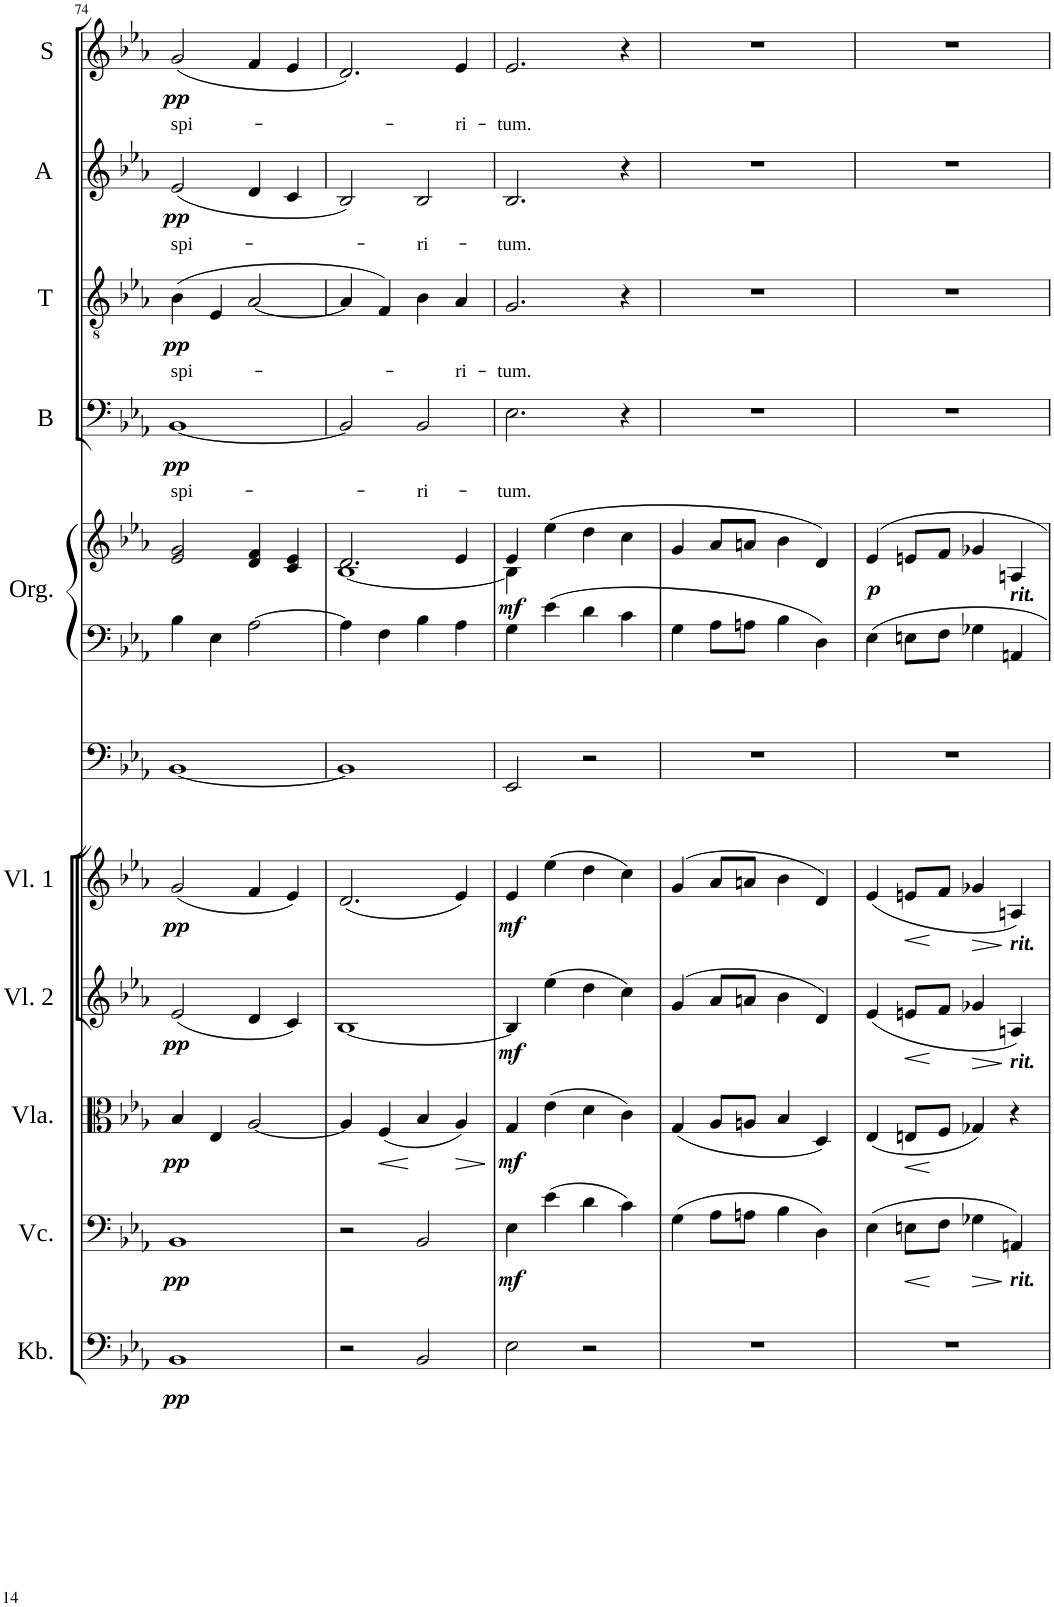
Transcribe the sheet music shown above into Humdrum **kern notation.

**kern	**dynam	**kern	**dynam	**kern	**dynam	**kern	**dynam	**kern	**dynam	**kern	**kern	**kern	**dynam	**kern	**text	**dynam	**kern	**text	**dynam	**kern	**text	**dynam	**kern	**text	**dynam
*part11	*part11	*part10	*part10	*part9	*part9	*part8	*part8	*part7	*part7	*part6	*part5	*part5	*part5	*part4	*part4	*part4	*part3	*part3	*part3	*part2	*part2	*part2	*part1	*part1	*part1
*staff12	*staff12	*staff11	*staff11	*staff10	*staff10	*staff9	*staff9	*staff8	*staff8	*staff7	*staff6	*staff5	*staff5/6	*staff4	*staff4	*staff4	*staff3	*staff3	*staff3	*staff2	*staff2	*staff2	*staff1	*staff1	*staff1
*I"Kontrabass	*	*I"Cello	*	*I"Viola	*	*I"Violine 2	*	*I"Violine 1	*	*	*I"Orgel	*	*	*I"Bass	*	*	*I"Tenor	*	*	*I"Alt	*	*	*I"Sopran	*	*
*I'Kb.	*	*	*	*I'Vla.	*	*I'Vl. 2	*	*I'Vl. 1	*	*	*I'Org.	*	*	*I'B	*	*	*I'T	*	*	*I'A	*	*	*I'S	*	*
!!LO:PB:g=z
*clefF4	*	*clefF4	*	*clefC3	*	*clefG2	*	*clefG2	*	*clefF4	*clefF4	*clefG2	*	*clefF4	*	*	*clefGv2	*	*	*clefG2	*	*	*clefG2	*	*
*Trd7c12	*	*	*	*	*	*	*	*	*	*	*	*	*	*	*	*	*	*	*	*	*	*	*	*	*
*k[b-e-a-]	*	*k[b-e-a-]	*	*k[b-e-a-]	*	*k[b-e-a-]	*	*k[b-e-a-]	*	*k[b-e-a-]	*k[b-e-a-]	*k[b-e-a-]	*	*k[b-e-a-]	*	*	*k[b-e-a-]	*	*	*k[b-e-a-]	*	*	*k[b-e-a-]	*	*
*M4/4	*	*M4/4	*	*M4/4	*	*M4/4	*	*M4/4	*	*M4/4	*M4/4	*M4/4	*	*M4/4	*	*	*M4/4	*	*	*M4/4	*	*	*M4/4	*	*
*met(c)	*	*met(c)	*	*met(c)	*	*met(c)	*	*met(c)	*	*met(c)	*met(c)	*met(c)	*	*met(c)	*	*	*met(c)	*	*	*met(c)	*	*	*met(c)	*	*
=74	=74	=74	=74	=74	=74	=74	=74	=74	=74	=74	=74	=74	=74	=74	=74	=74	=74	=74	=74	=74	=74	=74	=74	=74	=74
!	!LO:DY:b	!	!LO:DY:b	!	!LO:DY:b	!	!LO:DY:b	!	!LO:DY:b	!	!	!	!	!	!LO:LY:b	!LO:DY:b	!	!LO:LY:b	!LO:DY:b	!	!LO:LY:b	!LO:DY:b	!	!LO:LY:b	!LO:DY:b
1BB-	pp	1BB-	pp	4B-/	pp	(2e-/	pp	(2g/	pp	[1BB-	4B-\	2e-/ 2g/	.	[1BB-	spi-	pp	(4B-\	spi-	pp	(2e-/	spi-	pp	(2g/	spi-	pp
.	.	.	.	4E-/	.	.	.	.	.	.	4E-\	.	.	.	.	.	4E-/	.	.	.	.	.	.	.	.
.	.	.	.	[2A-/	.	4d/	.	4f/	.	.	[2A-\	4d/ 4f/	.	.	.	.	[2A-/	.	.	4d/	.	.	4f/	.	.
.	.	.	.	.	.	4c/)	.	4e-/)	.	.	.	4c/ 4e-/	.	.	.	.	.	.	.	4c/	.	.	4e-/	.	.
=75	=75	=75	=75	=75	=75	=75	=75	=75	=75	=75	=75	=75	=75	=75	=75	=75	=75	=75	=75	=75	=75	=75	=75	=75	=75
*	*	*	*	*	*	*	*	*	*	*	*	*^	*	*	*	*	*	*	*	*	*	*	*	*	*
2r	.	2r	.	4A-/]	.	[1B-	.	(2.d/	.	1BB-]	4A-\]	2.d/	[1B-	.	2BB-/]	.	.	4A-/]	.	.	2B-/)	.	.	2.d/)	.	.
!	!	!	!	!	!LO:HP:b	!	!	!	!	!	!	!	!	!	!	!	!	!	!	!	!	!	!	!	!	!
.	.	.	.	(4F/	<	.	.	.	.	.	4F\	.	.	.	.	.	.	4F/)	.	.	.	.	.	.	.	.
!	!	!	!	!	!	!	!	!	!	!	!	!	!	!	!	!LO:LY:b	!	!	!	!	!	!LO:LY:b	!	!	!	!
2BB-/	.	2BB-/	.	4B-/	[	.	.	.	.	.	4B-\	.	.	.	2BB-/	-ri-	.	4B-\	.	.	2B-/	-ri-	.	.	.	.
!	!	!	!	!	!LO:HP:b	!	!	!	!	!	!	!	!	!	!	!	!	!	!LO:LY:b	!	!	!	!	!	!LO:LY:b	!
.	.	.	.	4A-/)	>	.	.	4e-/)	.	.	4A-\	4e-/	.	.	.	.	.	4A-/	-ri-	.	.	.	.	4e-/	-ri-	.
*	*	*	*	*	*	*	*	*	*	*	*	*v	*v	*	*	*	*	*	*	*	*	*	*	*	*	*
.	.	.	.	.	]	.	.	.	.	.	.	.	.	.	.	.	.	.	.	.	.	.	.	.	.
=76	=76	=76	=76	=76	=76	=76	=76	=76	=76	=76	=76	=76	=76	=76	=76	=76	=76	=76	=76	=76	=76	=76	=76	=76	=76
*	*	*	*	*	*	*	*	*	*	*	*	*^	*	*	*	*	*	*	*	*	*	*	*	*	*
!	!	!	!LO:DY:b	!	!LO:DY:b	!	!LO:DY:b	!	!LO:DY:b	!	!	!	!	!LO:DY:b	!	!LO:LY:b	!	!	!LO:LY:b	!	!	!LO:LY:b	!	!	!LO:LY:b	!
2E-\	.	4E-\	mf	4G/	mf	4B-/]	mf	4e-/	mf	2EE-/	4G\	4e-/	4B-\]	mf	2.E-\	-tum.	.	2.G/	-tum.	.	2.B-/	-tum.	.	2.e-/	-tum.	.
.	.	(4e-\	.	(4e-\	.	(4ee-\	.	(4ee-\	.	.	4e-\	(4ee-\	2.ryy	.	.	.	.	.	.	.	.	.	.	.	.	.
2r	.	4d\	.	4d\	.	4dd\	.	4dd\	.	2r	4d\	4dd\	.	.	.	.	.	.	.	.	.	.	.	.	.	.
.	.	4c\)	.	4c\)	.	4cc\)	.	4cc\)	.	.	4c\	4cc\	.	.	4r	.	.	4r	.	.	4r	.	.	4r	.	.
*	*	*	*	*	*	*	*	*	*	*	*	*v	*v	*	*	*	*	*	*	*	*	*	*	*	*	*
=77	=77	=77	=77	=77	=77	=77	=77	=77	=77	=77	=77	=77	=77	=77	=77	=77	=77	=77	=77	=77	=77	=77	=77	=77	=77
1r	.	(4G\	.	(4G/	.	(4g/	.	(4g/	.	1r	4G\	4g/	.	1r	.	.	1r	.	.	1r	.	.	1r	.	.
.	.	8A-\L	.	8A-/L	.	8a-/L	.	8a-/L	.	.	8A-\L	8a-/L	.	.	.	.	.	.	.	.	.	.	.	.	.
.	.	8An\J	.	8An/J	.	8an/J	.	8an/J	.	.	8An\J	8an/J	.	.	.	.	.	.	.	.	.	.	.	.	.
.	.	4B-\	.	4B-/	.	4b-\	.	4b-\	.	.	4B-\	4b-\	.	.	.	.	.	.	.	.	.	.	.	.	.
.	.	4D\)	.	4D/)	.	4d/)	.	4d/)	.	.	4D\	4d/)	.	.	.	.	.	.	.	.	.	.	.	.	.
=78	=78	=78	=78	=78	=78	=78	=78	=78	=78	=78	=78	=78	=78	=78	=78	=78	=78	=78	=78	=78	=78	=78	=78	=78	=78
!	!	!	!	!	!	!	!	!	!	!	!	!	!LO:DY:b	!	!	!	!	!	!	!	!	!	!	!	!
1r	.	(4E-\	.	(4E-/	.	(4e-/	.	(4e-/	.	1r	4E-\	4e-/	p	1r	.	.	1r	.	.	1r	.	.	1r	.	.
!	!	!	!LO:HP:b	!	!LO:HP:b	!	!LO:HP:b	!	!LO:HP:b	!	!	!	!	!	!	!	!	!	!	!	!	!	!	!	!
.	.	8En\L	<	8En/L	<	8en/L	<	8en/L	<	.	8En\L	8en/L	.	.	.	.	.	.	.	.	.	.	.	.	.
.	.	8F\J	[	8F/J	[	8f/J	[	8f/J	[	.	8F\J	8f/J	.	.	.	.	.	.	.	.	.	.	.	.	.
!	!	!	!LO:HP:b	!	!	!	!LO:HP:b	!	!LO:HP:b	!	!	!	!	!	!	!	!	!	!	!	!	!	!	!	!
.	.	4G-X\	>	4G-X/)	.	4g-X/	>	4g-X/	>	.	4G-X\	4g-X/	.	.	.	.	.	.	.	.	.	.	.	.	.
!	!	!	!	!	!	!	!	!	!	!	!	!LO:TX:b:Bi:t=rit.	!	!	!	!	!	!	!	!	!	!	!	!	!
!	!	!	!	!	!	!	!	!LO:TX:b:Bi:t=rit.	!	!	!	!	!	!	!	!	!	!	!	!	!	!	!	!	!
!	!	!	!	!	!	!LO:TX:b:Bi:t=rit.	!	!	!	!	!	!	!	!	!	!	!	!	!	!	!	!	!	!	!
!	!	!LO:TX:b:Bi:t=rit.	!	!	!	!	!	!	!	!	!	!	!	!	!	!	!	!	!	!	!	!	!	!	!
.	.	4AAn/)	]	4r	.	4An/)	]	4An/)	]	.	4AAn/	4An/	.	.	.	.	.	.	.	.	.	.	.	.	.
=	=	=	=	=	=	=	=	=	=	=	=	=	=	=	=	=	=	=	=	=	=	=	=	=	=
*-	*-	*-	*-	*-	*-	*-	*-	*-	*-	*-	*-	*-	*-	*-	*-	*-	*-	*-	*-	*-	*-	*-	*-	*-	*-
